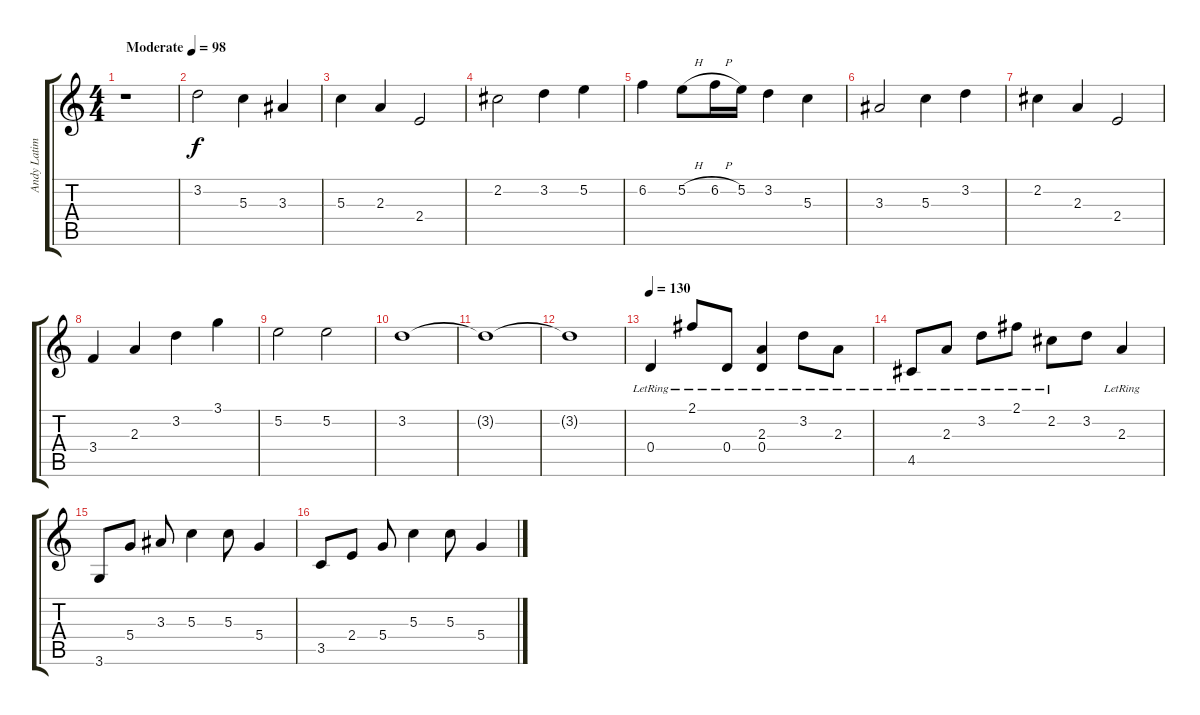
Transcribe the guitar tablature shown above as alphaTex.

\track ("Andy Latimer (guitar)" "Andy Latim") {instrument acousticguitarsteel}
\staff {score tabs}
\tuning (E4 B3 G3 D3 A2 E2) {hide}
\ts (4 4)
\tempo (98 "Moderate")
\clef g2
\ks c
r.1{dy f instrument acousticguitarsteel} |
3.2.2 5.3.4 3.3.4 |
5.3.4 2.3.4 2.4.2 |
2.2.2 3.2.4 5.2.4 |
6.2.4 5.2{h}.8 6.2{h}.16 5.2.16 3.2.4 5.3.4 |
3.3.2 5.3.4 3.2.4 |
2.2.4 2.3.4 2.4.2 |
3.4.4 2.3.4 3.2.4 3.1.4 |
5.2.2 5.2.2 |
3.2.1 |
3.2{t}.1 |
3.2{t}.1 |
\tempo 130
0.4{lr}.4{volume 3} 2.1{lr}.8 0.4{lr}.8 (2.3 0.4{lr}).4 3.2{lr}.8 2.3{lr}.8 |
4.5{lr}.8 2.3{lr}.8 3.2{lr}.8 2.1{lr}.8 2.2{lr}.8 3.2.8 2.3{lr}.4 |
3.6.8 5.4.8 3.3.8 5.3.4 5.3.8 5.4.4 |
3.5.8 2.4.8 5.4.8 5.3.4 5.3.8 5.4.4
